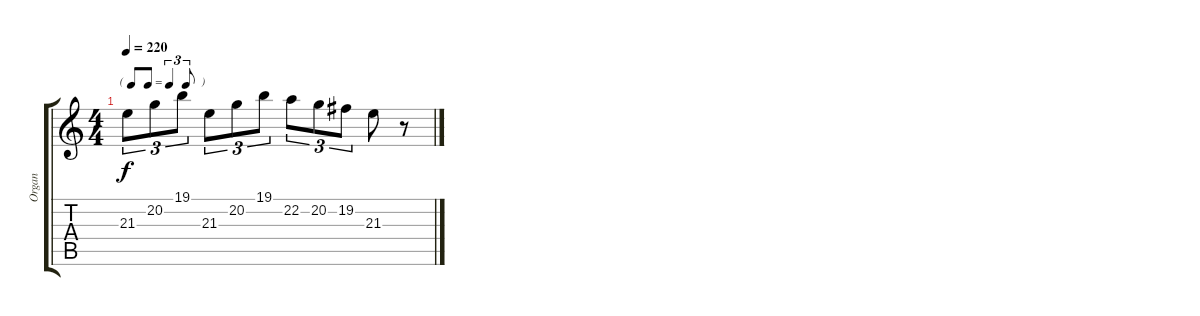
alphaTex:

\track ("Organ" "Organ") {instrument rockorgan}
\staff {score tabs}
\tuning (E4 B3 G3 D3 A2 E2) {hide}
\ts (4 4)
\tf triplet8th
\tempo 220
\clef g2
\ks c
21.3.8{tu (3 2) dy f} 20.2.8{tu (3 2)} 19.1.8{tu (3 2)} 21.3.8{tu (3 2)} 20.2.8{tu (3 2)} 19.1.8{tu (3 2)} 22.2.8{tu (3 2)} 20.2.8{tu (3 2)} 19.2.8{tu (3 2)} 21.3.8 r.8
